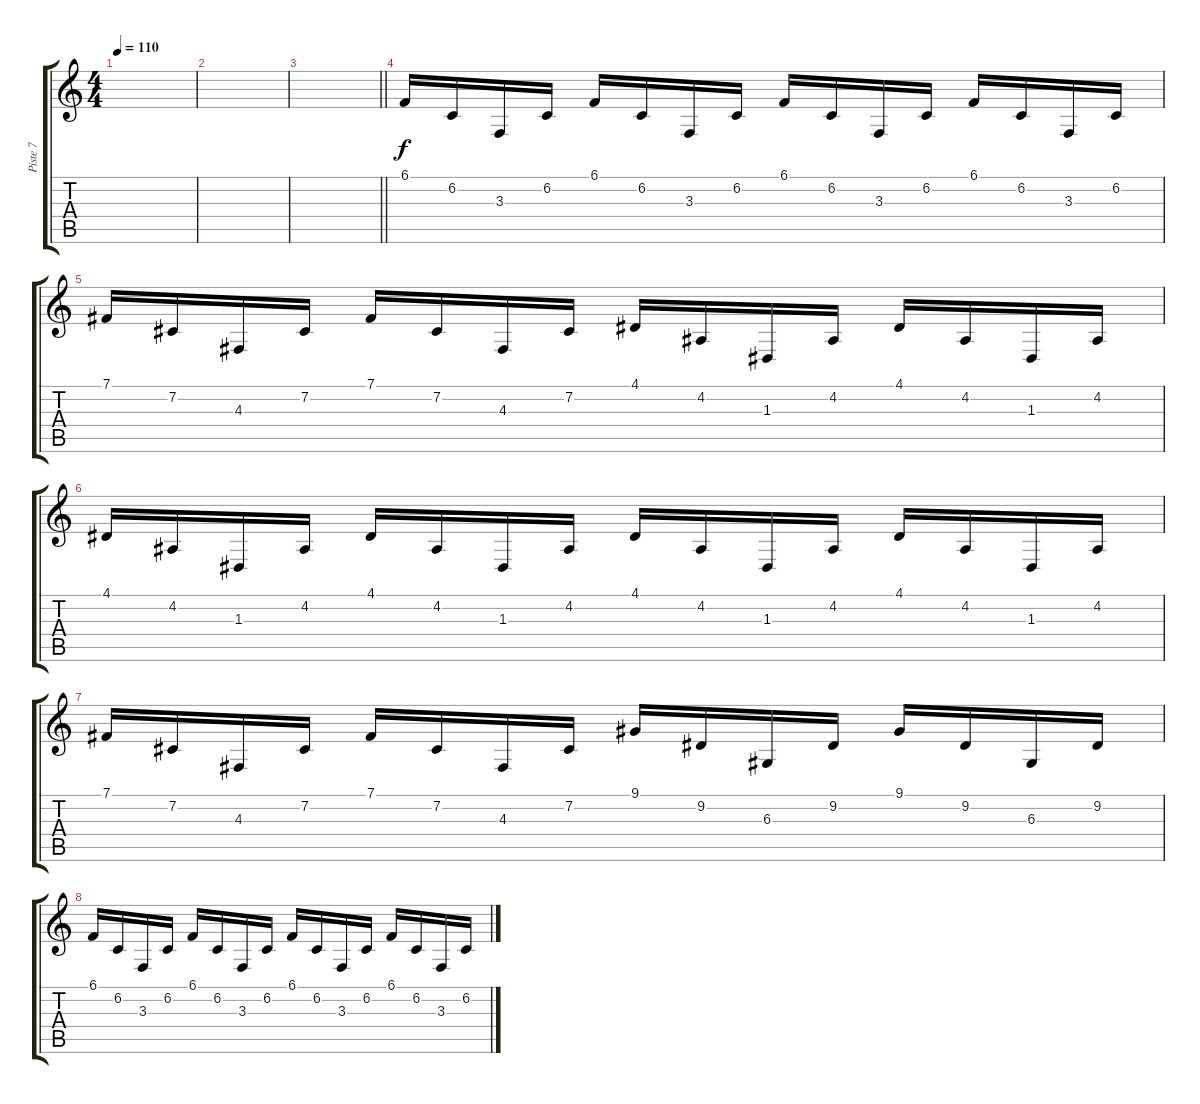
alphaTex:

\track ("Piste 7" "Piste 7") {instrument lead2sawtooth}
\staff {score tabs}
\tuning (B3 Gb3 D3 A2 E2 B1) {hide}
\ts (4 4)
\tempo 110
\clef g2
\ks c
|
|
\barLineRight lightlight
|
6.1.16 6.2.16 3.3.16 6.2.16 6.1.16 6.2.16 3.3.16 6.2.16 6.1.16 6.2.16 3.3.16 6.2.16 6.1.16 6.2.16 3.3.16 6.2.16 |
7.1.16 7.2.16 4.3.16 7.2.16 7.1.16 7.2.16 4.3.16 7.2.16 4.1.16 4.2.16 1.3.16 4.2.16 4.1.16 4.2.16 1.3.16 4.2.16 |
4.1.16 4.2.16 1.3.16 4.2.16 4.1.16 4.2.16 1.3.16 4.2.16 4.1.16 4.2.16 1.3.16 4.2.16 4.1.16 4.2.16 1.3.16 4.2.16 |
7.1.16 7.2.16 4.3.16 7.2.16 7.1.16 7.2.16 4.3.16 7.2.16 9.1.16 9.2.16 6.3.16 9.2.16 9.1.16 9.2.16 6.3.16 9.2.16 |
6.1.16 6.2.16 3.3.16 6.2.16 6.1.16 6.2.16 3.3.16 6.2.16 6.1.16 6.2.16 3.3.16 6.2.16 6.1.16 6.2.16 3.3.16 6.2.16
